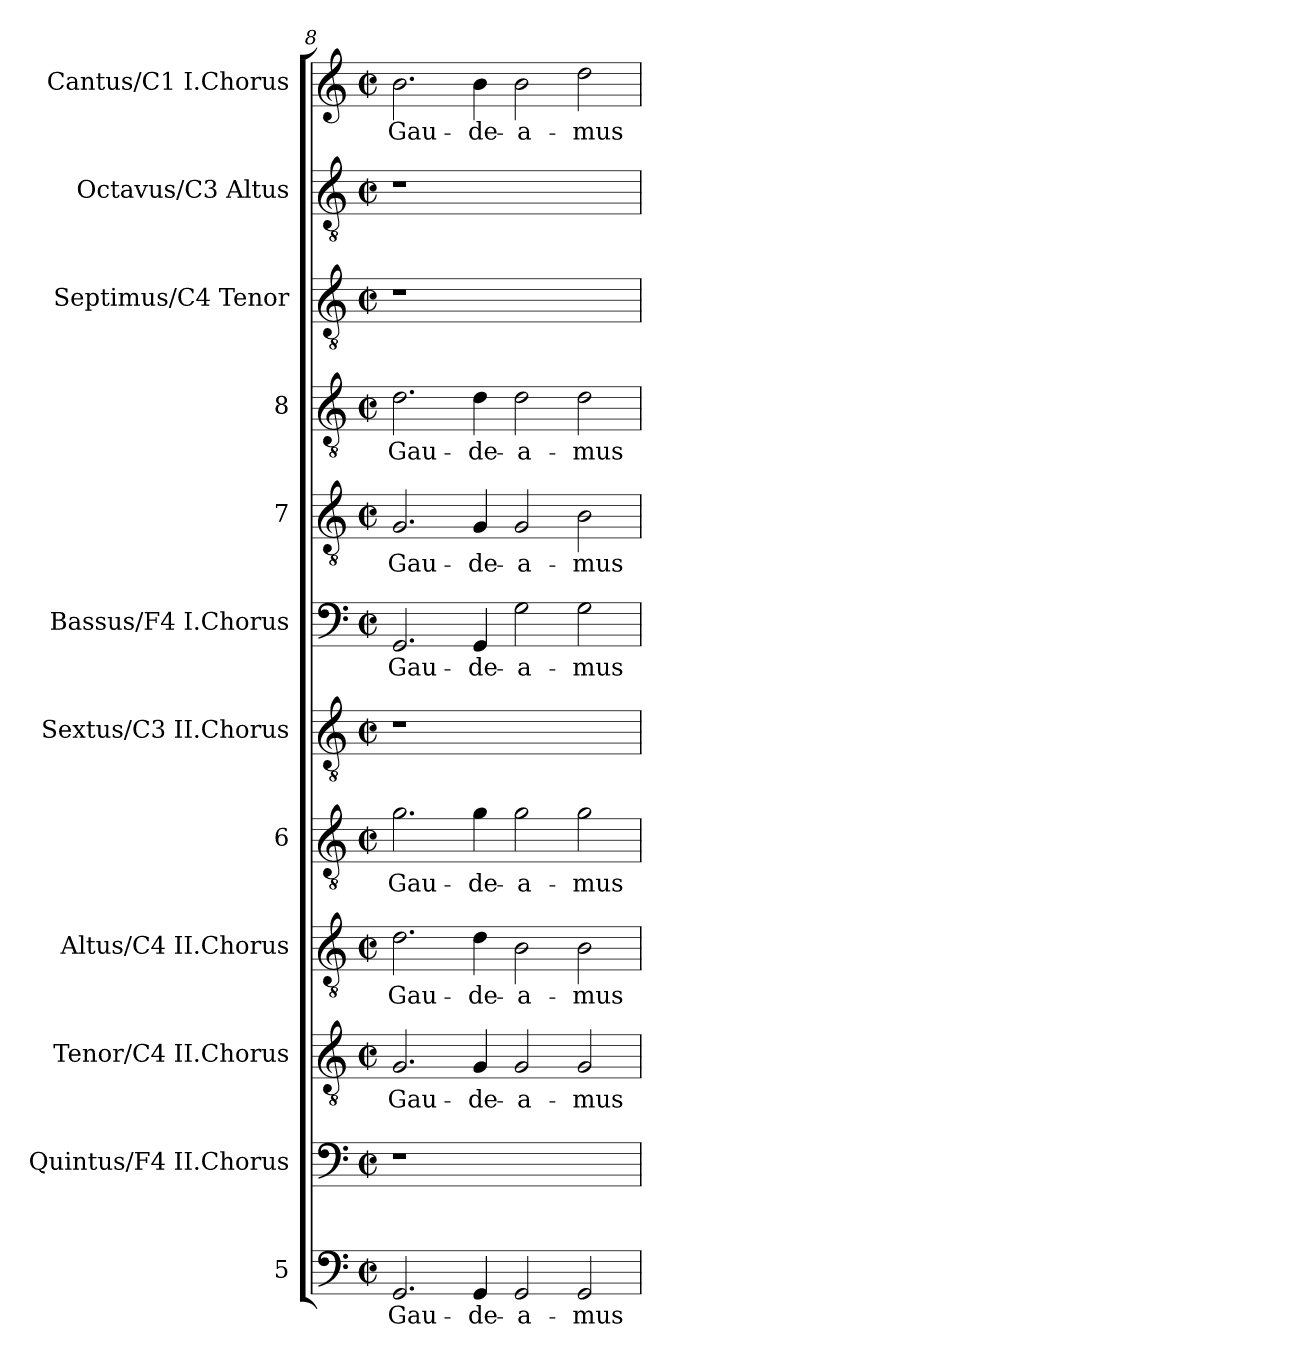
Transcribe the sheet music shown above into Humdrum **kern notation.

**kern	**text	**kern	**kern	**text	**kern	**text	**kern	**text	**kern	**kern	**text	**kern	**text	**kern	**text	**kern	**kern	**kern	**text
*part12	*part12	*part11	*part10	*part10	*part9	*part9	*part8	*part8	*part7	*part6	*part6	*part5	*part5	*part4	*part4	*part3	*part2	*part1	*part1
*staff12	*staff12	*staff11	*staff10	*staff10	*staff9	*staff9	*staff8	*staff8	*staff7	*staff6	*staff6	*staff5	*staff5	*staff4	*staff4	*staff3	*staff2	*staff1	*staff1
*I"5	*	*I"Quintus/F4  II.Chorus	*I"Tenor/C4  II.Chorus	*	*I"Altus/C4  II.Chorus	*	*I"6	*	*I"Sextus/C3  II.Chorus	*I"Bassus/F4  I.Chorus	*	*I"7	*	*I"8	*	*I"Septimus/C4  Tenor	*I"Octavus/C3  Altus	*I"Cantus/C1  I.Chorus	*
*	*	*	*I'T	*	*I'A	*	*	*	*	*I'B	*	*	*	*	*	*	*	*I'C	*
*clefF4	*	*clefF4	*clefGv2	*	*clefGv2	*	*clefGv2	*	*clefGv2	*clefF4	*	*clefGv2	*	*clefGv2	*	*clefGv2	*clefGv2	*clefG2	*
*k[]	*	*k[]	*k[]	*	*k[]	*	*k[]	*	*k[]	*k[]	*	*k[]	*	*k[]	*	*k[]	*k[]	*k[]	*
*C:	*	*C:	*C:	*	*C:	*	*C:	*	*C:	*C:	*	*C:	*	*C:	*	*C:	*C:	*C:	*
*M2/2	*	*M2/2	*M2/2	*	*M2/2	*	*M2/2	*	*M2/2	*M2/2	*	*M2/2	*	*M2/2	*	*M2/2	*M2/2	*M2/2	*
*met(c|)	*	*met(c|)	*met(c|)	*	*met(c|)	*	*met(c|)	*	*met(c|)	*met(c|)	*	*met(c|)	*	*met(c|)	*	*met(c|)	*met(c|)	*met(c|)	*
=8	=8	=8	=8	=8	=8	=8	=8	=8	=8	=8	=8	=8	=8	=8	=8	=8	=8	=8	=8
!	!LO:LY:b:cj	!	!	!LO:LY:b:cj	!	!LO:LY:b:cj	!	!LO:LY:b:cj	!	!	!LO:LY:b:cj	!	!LO:LY:b:cj	!	!LO:LY:b:cj	!	!	!	!LO:LY:b:cj
2.GG/	Gau-	1r	2.G/	Gau-	2.d\	Gau-	2.g\	Gau-	1r	2.GG/	Gau-	2.G/	Gau-	2.d\	Gau-	1r	1r	2.b\	Gau-
!	!LO:LY:b:cj	!	!	!LO:LY:b:cj	!	!LO:LY:b:cj	!	!LO:LY:b:cj	!	!	!LO:LY:b:cj	!	!LO:LY:b:cj	!	!LO:LY:b:cj	!	!	!	!LO:LY:b:cj
4GG/	-de-	.	4G/	-de-	4d\	-de-	4g\	-de-	.	4GG/	-de-	4G/	-de-	4d\	-de-	.	.	4b\	-de-
!	!LO:LY:b:cj	!	!	!LO:LY:b:cj	!	!LO:LY:b:cj	!	!LO:LY:b:cj	!	!	!LO:LY:b:cj	!	!LO:LY:b:cj	!	!LO:LY:b:cj	!	!	!	!LO:LY:b:cj
2GG/	-a-	1ryy	2G/	-a-	2B\	-a-	2g\	-a-	1ryy	2G\	-a-	2G/	-a-	2d\	-a-	1ryy	1ryy	2b\	-a-
!	!LO:LY:b:cj	!	!	!LO:LY:b:cj	!	!LO:LY:b:cj	!	!LO:LY:b:cj	!	!	!LO:LY:b:cj	!	!LO:LY:b:cj	!	!LO:LY:b:cj	!	!	!	!LO:LY:b:cj
2GG/	-mus	.	2G/	-mus	2B\	-mus	2g\	-mus	.	2G\	-mus	2B\	-mus	2d\	-mus	.	.	2dd\	-mus
=	=	=	=	=	=	=	=	=	=	=	=	=	=	=	=	=	=	=	=
*-	*-	*-	*-	*-	*-	*-	*-	*-	*-	*-	*-	*-	*-	*-	*-	*-	*-	*-	*-
